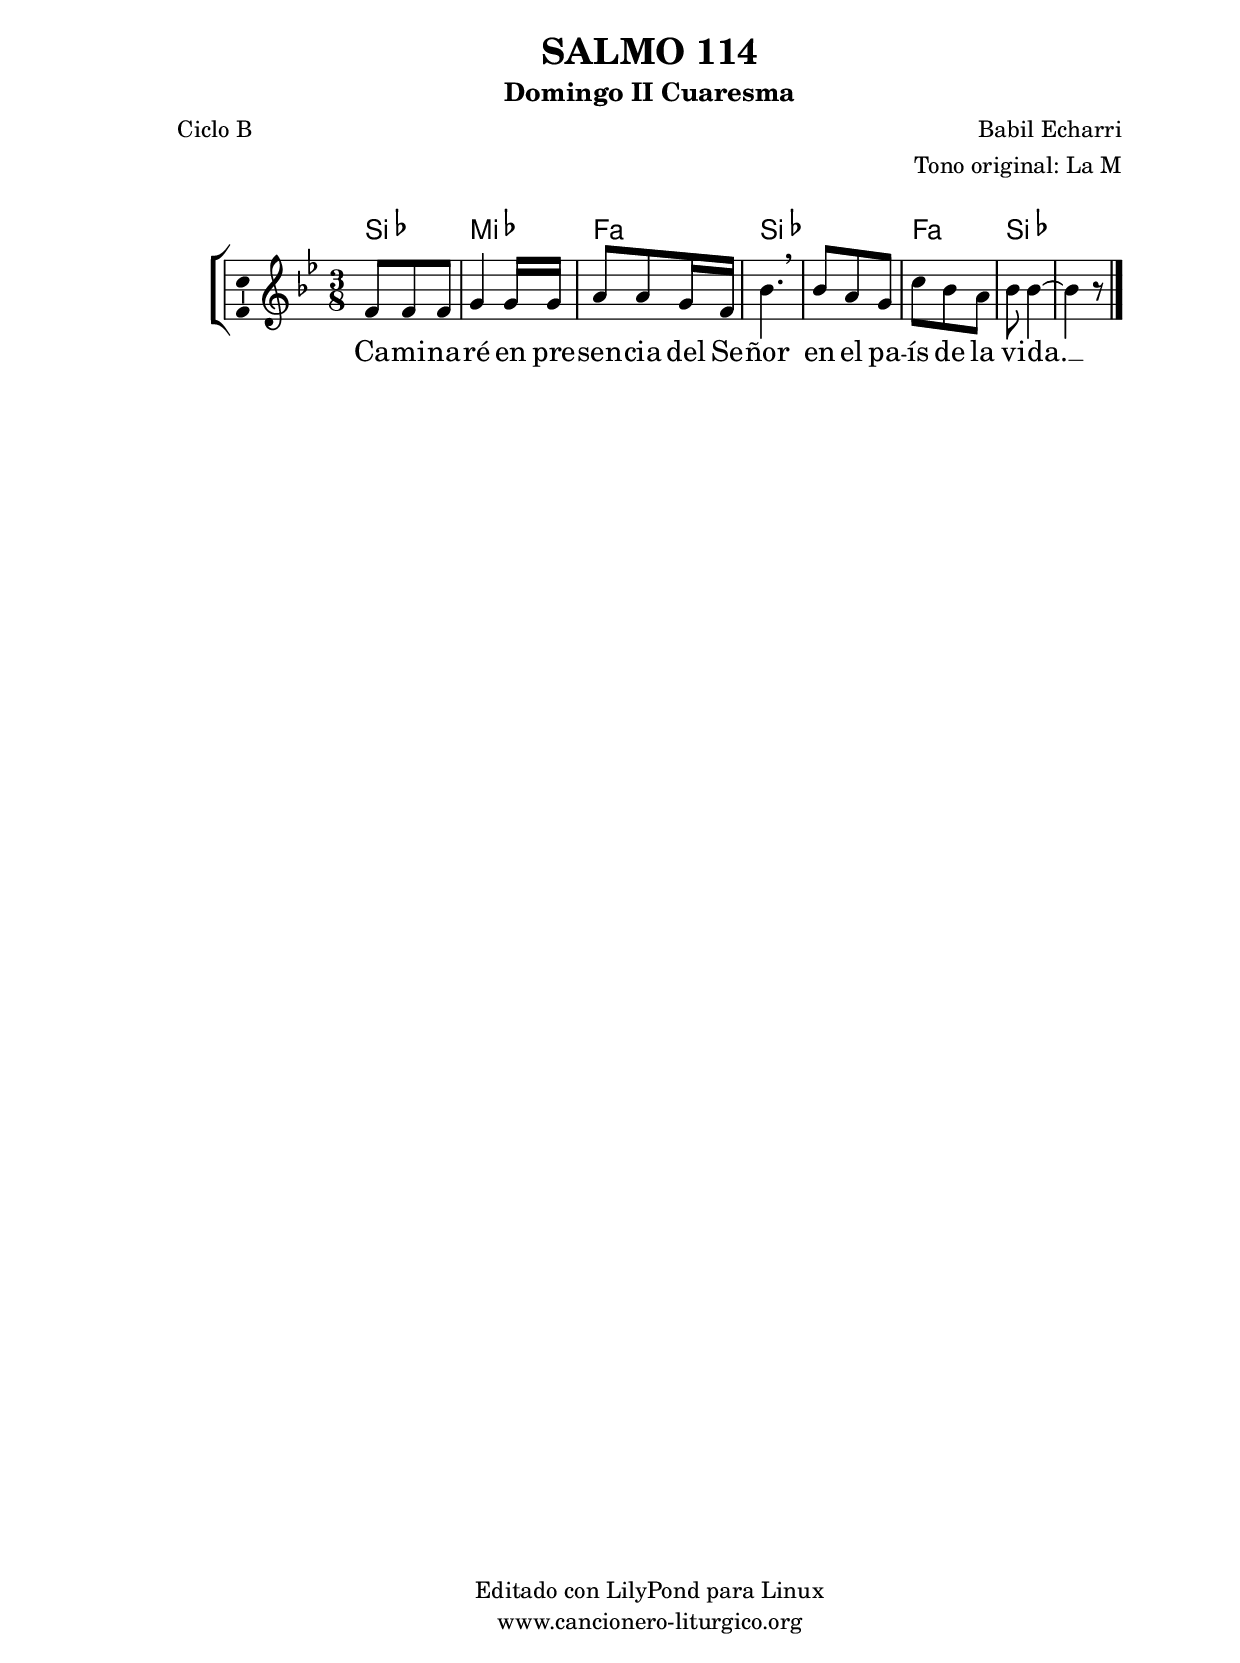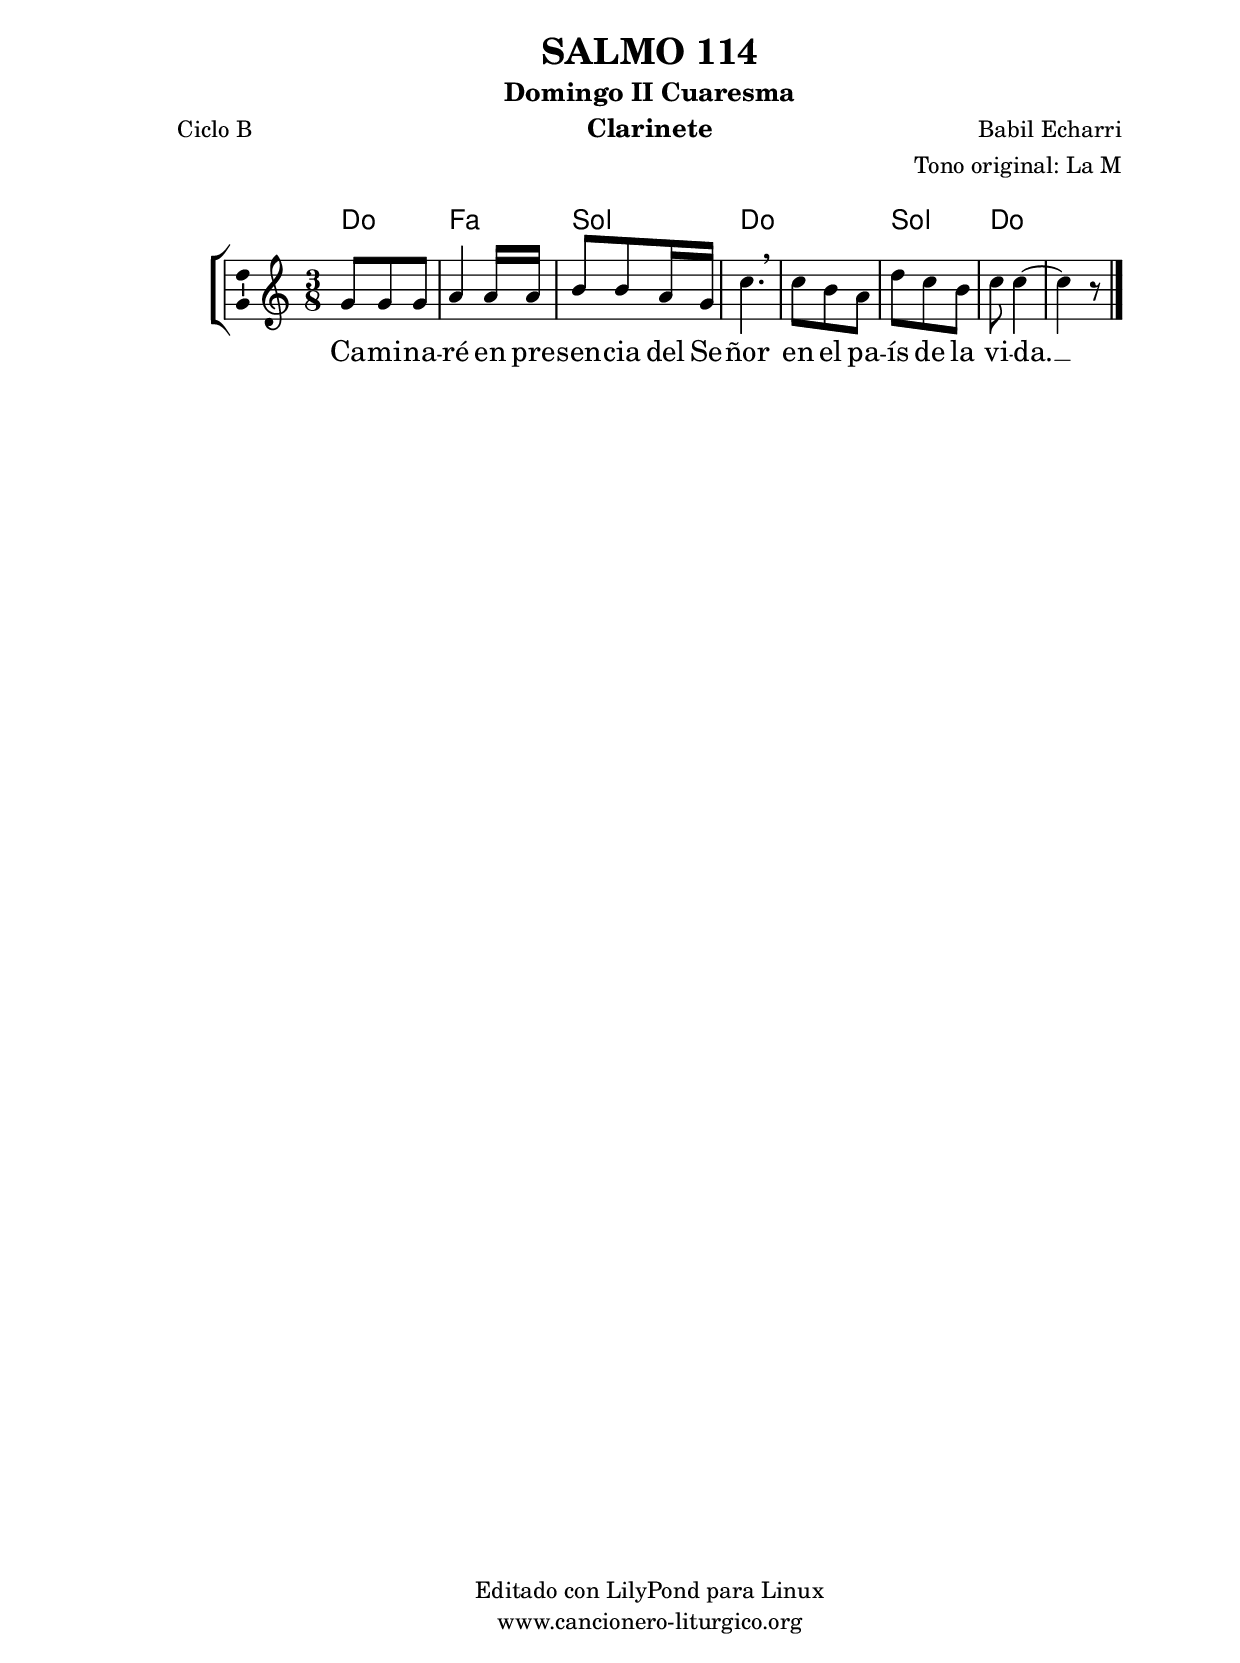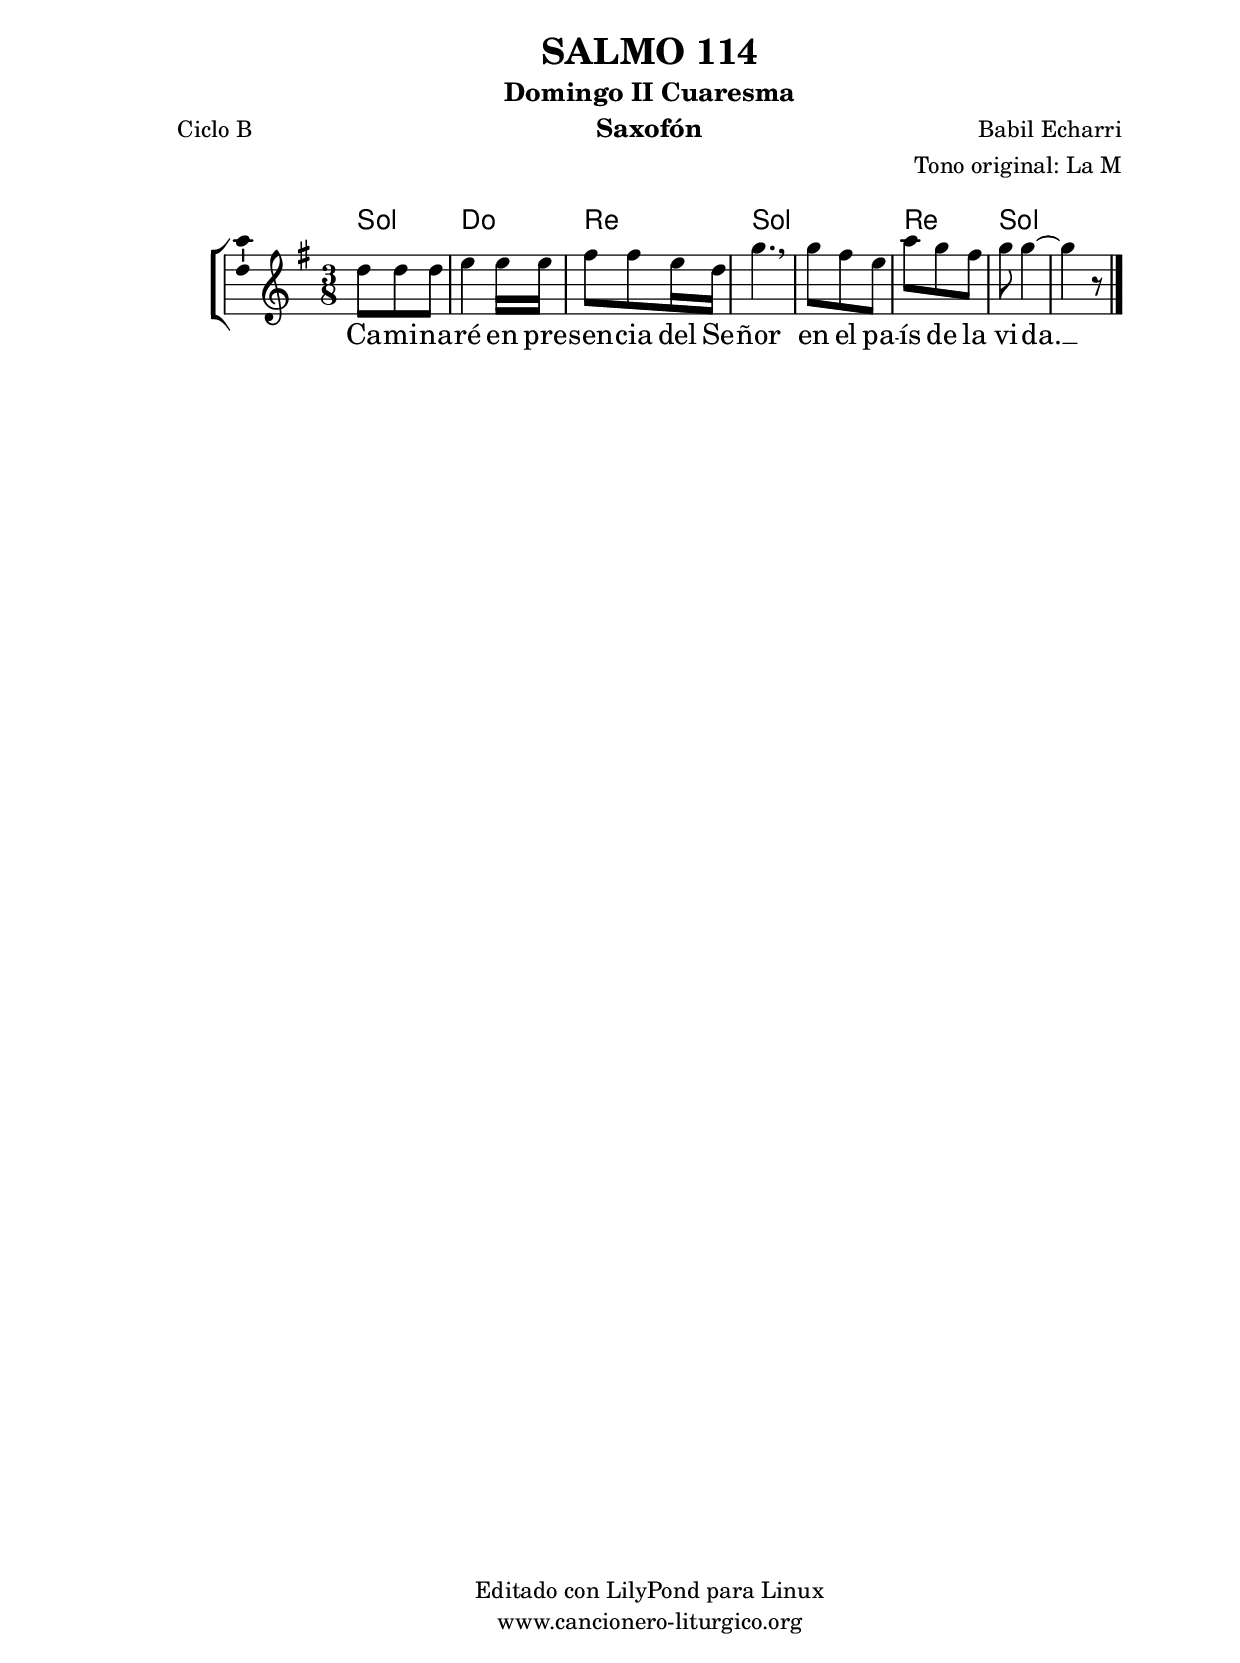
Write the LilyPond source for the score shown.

%
%para convertir .midi en .wav:
%timidity filename.midi -Ow -o finename.wav
%
%
%Para convertir de .wav a .mp3:
%lame -h -m j filename.wav
%
%
%para escuchar el midi:
%timidity nombrefichero.midi
%


%versión de lilypond para la que se ha escrito esta partitura:
\version "2.16.0"

	%Tamaño papel
	#(set-default-paper-size "a4")
	%Tamaño partitura
	#(set-global-staff-size 20)
	%No responde al pulsar sobre una nota
	#(ly:set-option 'point-and-click #f)

%parámetros del encabezamiento:
\header {
	title = "SALMO 114"
	subtitle = "Domingo II Cuaresma"
	composer = "Babil Echarri"
	poet = "Ciclo B"
	meter = ""
	arranger = "Tono original: La M"
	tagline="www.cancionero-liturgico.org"
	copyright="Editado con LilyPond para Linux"
	}

%parámetros asociados al papel:
\paper  {
	oddHeaderMarkup = \markup {\fill-line { \on-the-fly #not-first-page \fromproperty #'header:title \on-the-fly #not-first-page \fromproperty #'header:composer }}
	evenHeaderMarkup = \markup {\fill-line { \fromproperty #'header:composer \fromproperty #'header:title }}
	#(set-paper-size "a4")
	print-page-number = ##f
	first-page-number = 1
	print-first-page-number = ##f
%	head-separation = 3.0 \cm
	top-margin = 2.0 \cm
	bottom-margin = 0.5\cm
%%%	bottom-margin = -1.0\cm
	left-margin = 3.0 \cm
	line-width = 16.0 \cm 
	indent = 8\mm
	interscoreline = 2.\mm
	between-system-space = 15\mm
%	para que las partituras no llenen la hoja:
	ragged-bottom = ##t
%	idem para la última hoja:
	ragged-last-bottom = ##f
%	para que las partituras llenen el ancho del papel:
	ragged-last = ##f
	after-title-space = 2.5 \cm
%page-count=1
%system-count=8

	%Flexible Vertical Spacing
%	markup-markup-spacing =
%	#'((basic-distance . 15) (minimum-distance . 15) (padding . 3))
	markup-system-spacing =
	#'((basic-distance . 15) (minimum-distance . 15) (padding . 3))
	system-system-spacing =
	#'((basic-distance . 15) (minimum-distance . 15) (padding . 3))
	score-system-spacing =
	#'((basic-distance . 15) (minimum-distance . 15) (padding . 5))
%	top-system-spacing = % header
%	#'((basic-distance . 8) (minimum-distance . 0) (padding . 3))
%	top-markup-spacing =
%	#'((basic-distance . 20) (minimum-distance . 20) (padding . 3))
	last-bottom-spacing = % footer
	#'((basic-distance . 5) (minimum-distance . 5) (padding . 3))
%	score-markup-spacing =
%	#'((basic-distance . 16) (minimum-distance . 13) (padding . 3))

	}


%parámetros que afectan a toda la partitura:
global =  {
	%clave de sol (G):
	\clef G
	%armadura:
	\transpose a bes
	\key a \major
	\tempo 4=80
	\set Score.tempoHideNote = ##t
	}


acordes = {
	\italianChords
	\chordmode {
	\transpose a bes
{

a4. d e a a e a s

	}
	}
}

melodia = 
	\transpose a bes
{
	\relative c'{
	\time 3/8

e8 e e
fis4 fis16 fis
gis8 gis fis16 e
a4. \breathe
a8 gis fis
b8 a gis
a8 a4~
a4 r8

	\bar "|."
	}
	}


texto = \lyricmode {
Ca -- mi -- na -- ré en pre -- sen -- cia del Se -- ñor en el pa -- ís de la vi -- da. __
	}


acordesStaff = \context ChordNames = acordesStaff <<
	\set chordChanges = ##t
	\acordes
	>>


vozStaff = \context Voice = vozStaff
\with {\consists "Ambitus_engraver"}
<<
%	\set Staff.instrumentName = ""
%	\set Staff.shortInstrumentName = ""
%	\set Staff.midiInstrument = #"clarinet"
%	\set Staff.midiInstrument = #"cello"
%	\set Staff.midiInstrument = #"flute"
	\set Staff.midiInstrument = #"electric guitar (jazz)"
%	\set Staff.midiInstrument = #"english horn"
%	\set Staff.midiInstrument = #"violin"
%	\set Staff.midiInstrument = #"glockenspiel"
	\set Staff.midiMinimumVolume = #0.7
	\set Staff.midiMaximumVolume = #0.9
	\global
	\melodia
	>>


textoStaff = \context Lyrics = textoStaff <<
	\lyricsto vozStaff \texto
	>>

\book {
	\score {
		\context ChoirStaff {
			\override StaffGroup.SystemStartBracket #'collapse-height = #1
			\override Score.SystemStartBar #'collapse-height = #1
			<<
			\acordesStaff
			\vozStaff
			\textoStaff
			>>
			}
		\layout {
	    		\context {
				\Lyrics
				\override LyricText #'font-size = #2
				}
	   		 \context {
				\Score
				%fontSize = #3
				\override StaffSymbol #'staff-space = #(magstep +3)
				%\override Beam #'thickness = #0.55
				%\override SpacingSpanner #'spacing-increment = #1.0
				%\override Slur #'height-limit = #1.5
				}
			}
		}
	\score {
		\unfoldRepeats
		\context ChoirStaff {
			<<
			\acordesStaff
			\vozStaff
			>>
			}
		\midi {
	  		\context {
	  			\Score
				tempoWholesPerMinute = #(ly:make-moment 70 4)
				}
			}
		}
	}

%Partitura para clarinete
#(define output-suffix "C")
\book {
	\header{
		instrument = "Clarinete"
		}
	\score {
		\context ChoirStaff {
			\override StaffGroup.SystemStartBracket #'collapse-height = #1
			\override Score.SystemStartBar #'collapse-height = #1
\transpose c d
			<<
			\acordesStaff
			\vozStaff
			\textoStaff
			>>
			}
		\layout {
	    		\context {
				\Lyrics
				\override LyricText #'font-size = #2
				}
	   		 \context {
				\Score
				%fontSize = #3
				\override StaffSymbol #'staff-space = #(magstep +3)
				%\override Beam #'thickness = #0.55
				%\override SpacingSpanner #'spacing-increment = #1.0
				%\override Slur #'height-limit = #1.5
				}
			}
		}
	}

%Partitura para saxofón
#(define output-suffix "S")
\book {
	\header{
		instrument = "Saxofón"
		}
	\score {
		\context ChoirStaff {
			\override StaffGroup.SystemStartBracket #'collapse-height = #1
			\override Score.SystemStartBar #'collapse-height = #1
\transpose c a
			<<
			\acordesStaff
			\vozStaff
			\textoStaff
			>>
			}
		\layout {
	    		\context {
				\Lyrics
				\override LyricText #'font-size = #2
				}
	   		 \context {
				\Score
				%fontSize = #3
				\override StaffSymbol #'staff-space = #(magstep +3)
				%\override Beam #'thickness = #0.55
				%\override SpacingSpanner #'spacing-increment = #1.0
				%\override Slur #'height-limit = #1.5
				}
			}
		}
	}

